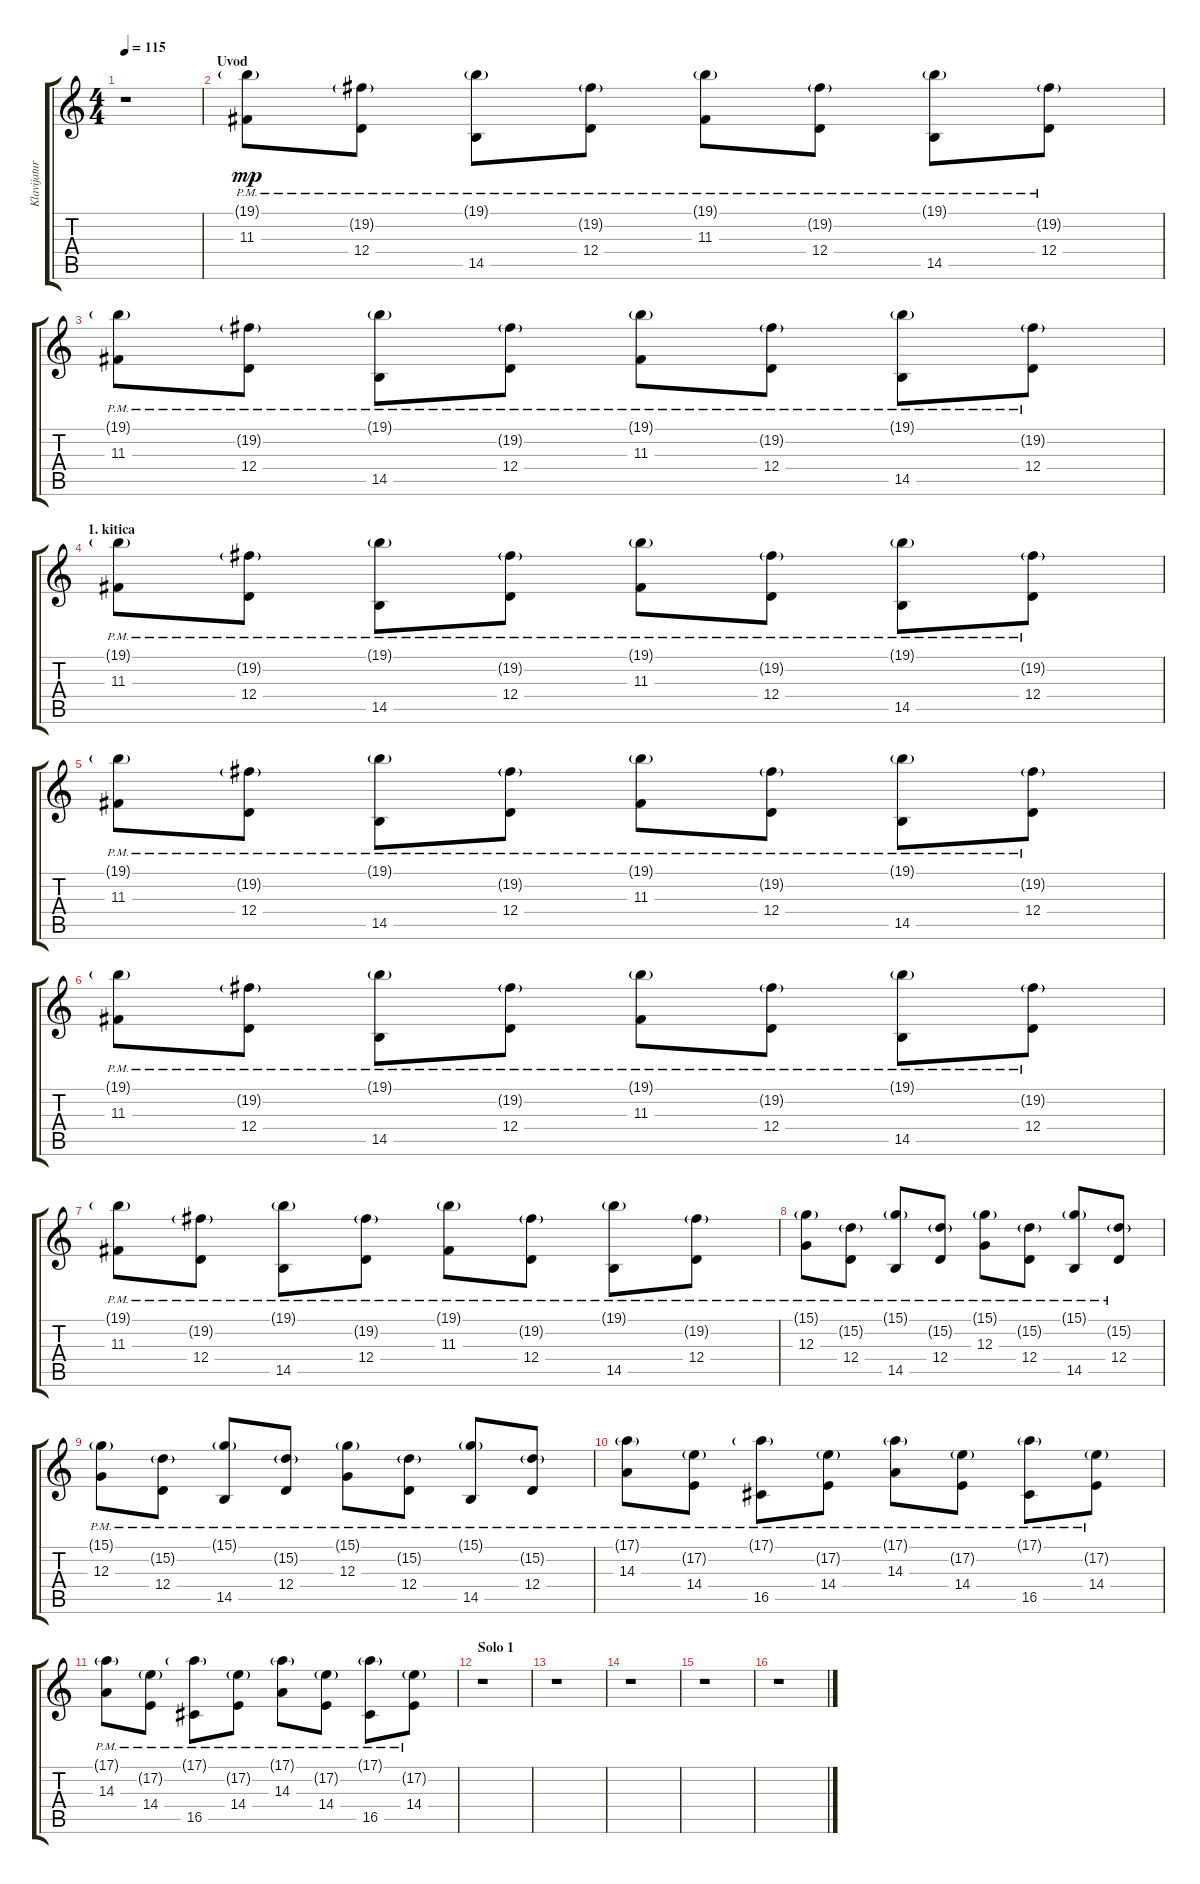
\track ("Klavijature" "Klavijatur") {instrument stringensemble1}
\staff {score tabs}
\tuning (E4 B3 G3 D3 A2 E2) {hide}
\ts (4 4)
\tempo 115
\clef g2
\ks c
r.1{dy mp instrument stringensemble1} |
\section ("" "Uvod")
(19.1{g pm} 11.3{pm}).8 (19.2{g pm} 12.4{pm}).8 (19.1{g pm} 14.5{pm}).8 (19.2{g pm} 12.4{pm}).8 (19.1{g pm} 11.3{pm}).8 (19.2{g pm} 12.4{pm}).8 (19.1{g pm} 14.5{pm}).8 (19.2{g pm} 12.4{pm}).8 |
(19.1{g pm} 11.3{pm}).8 (19.2{g pm} 12.4{pm}).8 (19.1{g pm} 14.5{pm}).8 (19.2{g pm} 12.4{pm}).8 (19.1{g pm} 11.3{pm}).8 (19.2{g pm} 12.4{pm}).8 (19.1{g pm} 14.5{pm}).8 (19.2{g pm} 12.4{pm}).8 |
\section ("" "1. kitica")
(19.1{g pm} 11.3{pm}).8 (19.2{g pm} 12.4{pm}).8 (19.1{g pm} 14.5{pm}).8 (19.2{g pm} 12.4{pm}).8 (19.1{g pm} 11.3{pm}).8 (19.2{g pm} 12.4{pm}).8 (19.1{g pm} 14.5{pm}).8 (19.2{g pm} 12.4{pm}).8 |
(19.1{g pm} 11.3{pm}).8 (19.2{g pm} 12.4{pm}).8 (19.1{g pm} 14.5{pm}).8 (19.2{g pm} 12.4{pm}).8 (19.1{g pm} 11.3{pm}).8 (19.2{g pm} 12.4{pm}).8 (19.1{g pm} 14.5{pm}).8 (19.2{g pm} 12.4{pm}).8 |
(19.1{g pm} 11.3{pm}).8 (19.2{g pm} 12.4{pm}).8 (19.1{g pm} 14.5{pm}).8 (19.2{g pm} 12.4{pm}).8 (19.1{g pm} 11.3{pm}).8 (19.2{g pm} 12.4{pm}).8 (19.1{g pm} 14.5{pm}).8 (19.2{g pm} 12.4{pm}).8 |
(19.1{g pm} 11.3{pm}).8 (19.2{g pm} 12.4{pm}).8 (19.1{g pm} 14.5{pm}).8 (19.2{g pm} 12.4{pm}).8 (19.1{g pm} 11.3{pm}).8 (19.2{g pm} 12.4{pm}).8 (19.1{g pm} 14.5{pm}).8 (19.2{g pm} 12.4{pm}).8 |
(15.1{g pm} 12.3{pm}).8 (15.2{g pm} 12.4{pm}).8 (15.1{g pm} 14.5{pm}).8 (15.2{g pm} 12.4{pm}).8 (15.1{g pm} 12.3{pm}).8 (15.2{g pm} 12.4{pm}).8 (15.1{g pm} 14.5{pm}).8 (15.2{g pm} 12.4{pm}).8 |
(15.1{g pm} 12.3{pm}).8 (15.2{g pm} 12.4{pm}).8 (15.1{g pm} 14.5{pm}).8 (15.2{g pm} 12.4{pm}).8 (15.1{g pm} 12.3{pm}).8 (15.2{g pm} 12.4{pm}).8 (15.1{g pm} 14.5{pm}).8 (15.2{g pm} 12.4{pm}).8 |
(17.1{g pm} 14.3{pm}).8 (17.2{g pm} 14.4{pm}).8 (17.1{g pm} 16.5{pm}).8 (17.2{g pm} 14.4{pm}).8 (17.1{g pm} 14.3{pm}).8 (17.2{g pm} 14.4{pm}).8 (17.1{g pm} 16.5{pm}).8 (17.2{g pm} 14.4{pm}).8 |
(17.1{g pm} 14.3{pm}).8 (17.2{g pm} 14.4{pm}).8 (17.1{g pm} 16.5{pm}).8 (17.2{g pm} 14.4{pm}).8 (17.1{g pm} 14.3{pm}).8 (17.2{g pm} 14.4{pm}).8 (17.1{g pm} 16.5{pm}).8 (17.2{g pm} 14.4{pm}).8 |
\section ("" "Solo 1")
r.1 |
r.1 |
r.1 |
r.1 |
r.1
